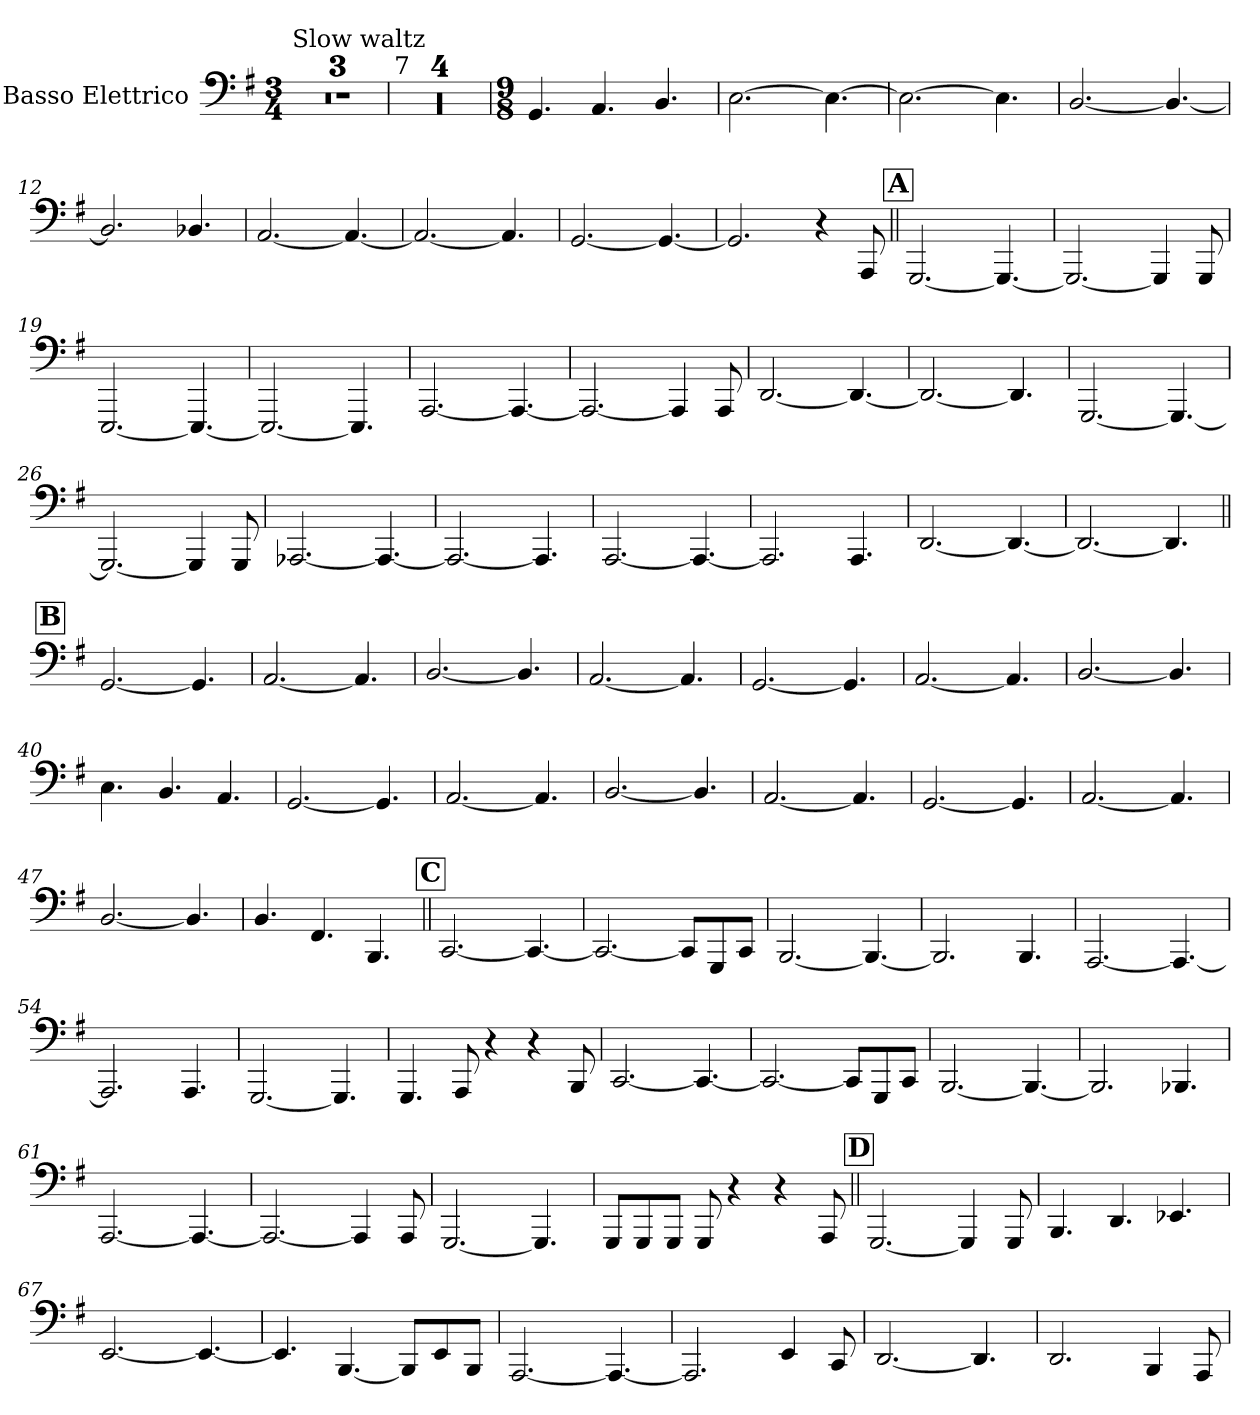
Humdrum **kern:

**kern
*part1
*staff1
*I"Basso Elettrico
*stria4
*
*k[f#]
*G:
*M3/4
*MM180
=1
!LO:TX:a:t=Slow waltz
2.r
=2
2.r
=3
2.r
=4
!LO:TX:a:t=7
2.r
=5
2.r
=6
2.r
=7
2.r
=8
*M9/8
4.GG
4.AA
4.BB
=9
[2.C
4.C_
=10
2.C_
4.C]
=11
[2.BB
4.BB_
=12
2.BB]
4.BB-X
=13
[2.AA
4.AA_
=14
2.AA_
4.AA]
=15
[2.GG
4.GG_
=16
2.GG]
4r
8AAA
!!LO:REH:place=s1:t=A
=17||
[2.GGG
4.GGG_
=18
2.GGG_
4GGG]
8GGG
=19
[2.EEE
4.EEE_
=20
2.EEE_
4.EEE]
=21
[2.AAA
4.AAA_
=22
2.AAA_
4AAA]
8AAA
=23
[2.DD
4.DD_
=24
2.DD_
4.DD]
=25
[2.GGG
4.GGG_
=26
2.GGG_
4GGG]
8GGG
=27
[2.AAA-X
4.AAA-_
=28
2.AAA-_
4.AAA-]
=29
[2.AAA
4.AAA_
=30
2.AAA]
4.AAA
=31
[2.DD
4.DD_
=32
2.DD_
4.DD]
!!LO:REH:place=s1:t=B
=33||
[2.GG
4.GG]
=34
[2.AA
4.AA]
=35
[2.BB
4.BB]
=36
[2.AA
4.AA]
=37
[2.GG
4.GG]
=38
[2.AA
4.AA]
=39
[2.BB
4.BB]
=40
4.C
4.BB
4.AA
=41
[2.GG
4.GG]
=42
[2.AA
4.AA]
=43
[2.BB
4.BB]
=44
[2.AA
4.AA]
=45
[2.GG
4.GG]
=46
[2.AA
4.AA]
=47
[2.BB
4.BB]
=48
4.BB
4.FF#
4.BBB
!!LO:REH:place=s1:t=C
=49||
[2.CC
4.CC_
=50
2.CC_
8CCL]
8GGG
8CCJ
=51
[2.BBB
4.BBB_
=52
2.BBB]
4.BBB
=53
[2.AAA
4.AAA_
=54
2.AAA]
4.AAA
=55
[2.GGG
4.GGG]
=56
4.GGG
8AAA
4r
4r
8BBB
=57
[2.CC
4.CC_
=58
2.CC_
8CCL]
8GGG
8CCJ
=59
[2.BBB
4.BBB_
=60
2.BBB]
4.BBB-X
=61
[2.AAA
4.AAA_
=62
2.AAA_
4AAA]
8AAA
=63
[2.GGG
4.GGG]
=64
8GGGL
8GGG
8GGGJ
8GGG
4r
4r
8AAA
!!LO:REH:place=s1:t=D
=65||
[2.GGG
4GGG]
8GGG
=66
4.BBB
4.DD
4.EE-X
=67
[2.EE
4.EE_
=68
4.EE]
[4.BBB
8BBBL]
8EE
8BBBJ
=69
[2.AAA
4.AAA_
=70
2.AAA]
4EE
8CC
=71
[2.DD
4.DD]
=72
2.DD
4BBB
8AAA
=
*-
